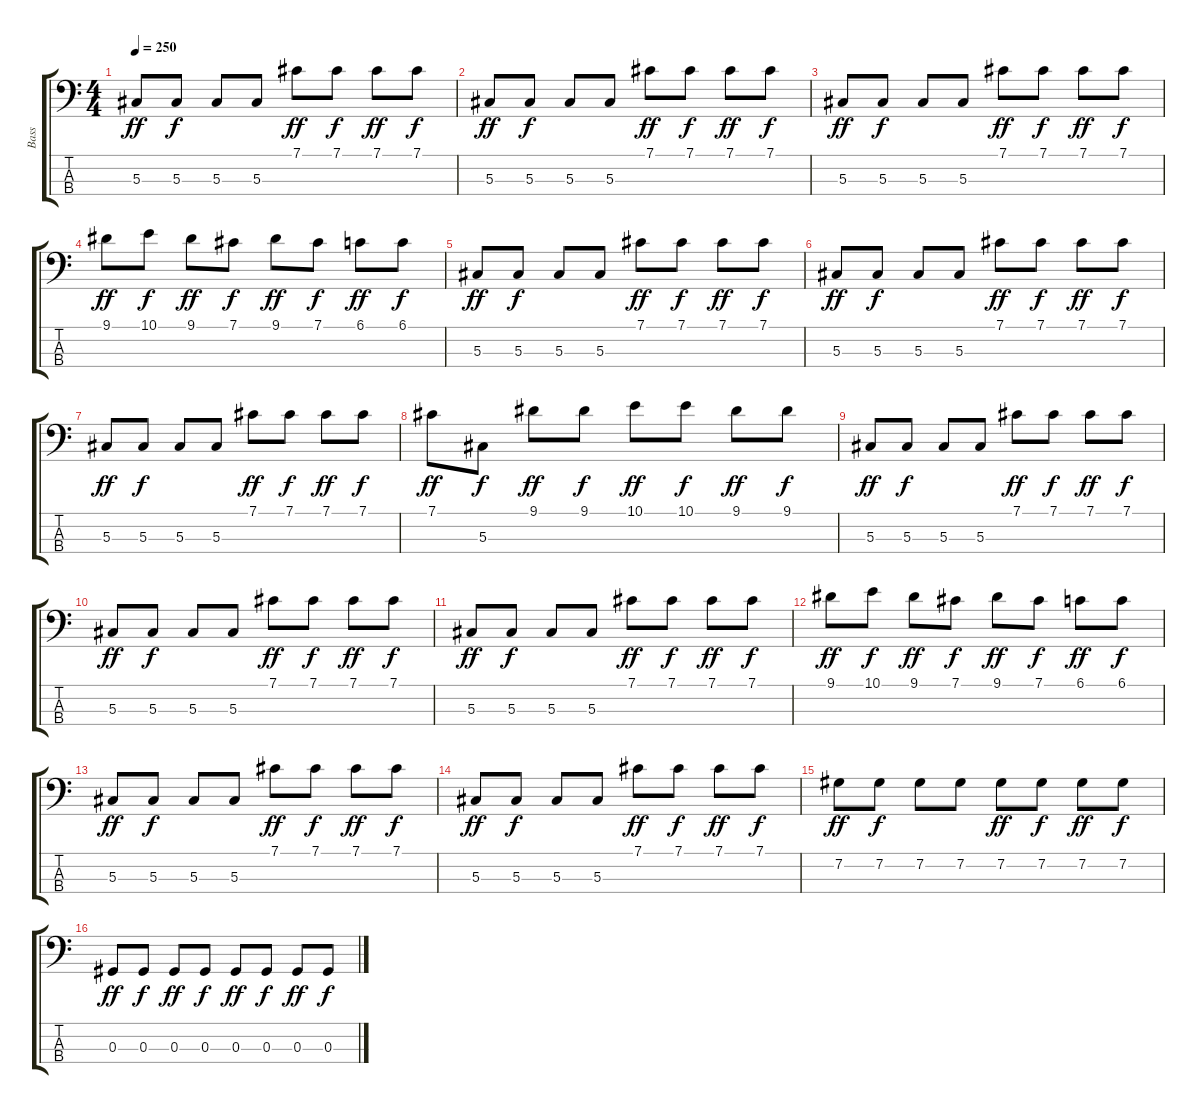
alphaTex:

\track ("Bass" "Bass") {instrument electricbasspick}
\staff {score tabs}
\tuning (Gb2 Db2 Ab1 Eb1) {hide}
\ts (4 4)
\tempo 250
\clef f4
\ks c
5.3.8{dy ff} 5.3.8{dy f} 5.3.8 5.3.8 7.1.8{dy ff} 7.1.8{dy f} 7.1.8{dy ff} 7.1.8{dy f} |
5.3.8{dy ff} 5.3.8{dy f} 5.3.8 5.3.8 7.1.8{dy ff} 7.1.8{dy f} 7.1.8{dy ff} 7.1.8{dy f} |
5.3.8{dy ff} 5.3.8{dy f} 5.3.8 5.3.8 7.1.8{dy ff} 7.1.8{dy f} 7.1.8{dy ff} 7.1.8{dy f} |
9.1.8{dy ff} 10.1.8{dy f} 9.1.8{dy ff} 7.1.8{dy f} 9.1.8{dy ff} 7.1.8{dy f} 6.1.8{dy ff} 6.1.8{dy f} |
5.3.8{dy ff} 5.3.8{dy f} 5.3.8 5.3.8 7.1.8{dy ff} 7.1.8{dy f} 7.1.8{dy ff} 7.1.8{dy f} |
5.3.8{dy ff} 5.3.8{dy f} 5.3.8 5.3.8 7.1.8{dy ff} 7.1.8{dy f} 7.1.8{dy ff} 7.1.8{dy f} |
5.3.8{dy ff} 5.3.8{dy f} 5.3.8 5.3.8 7.1.8{dy ff} 7.1.8{dy f} 7.1.8{dy ff} 7.1.8{dy f} |
7.1.8{dy ff} 5.3.8{dy f} 9.1.8{dy ff} 9.1.8{dy f} 10.1.8{dy ff} 10.1.8{dy f} 9.1.8{dy ff} 9.1.8{dy f} |
5.3.8{dy ff} 5.3.8{dy f} 5.3.8 5.3.8 7.1.8{dy ff} 7.1.8{dy f} 7.1.8{dy ff} 7.1.8{dy f} |
5.3.8{dy ff} 5.3.8{dy f} 5.3.8 5.3.8 7.1.8{dy ff} 7.1.8{dy f} 7.1.8{dy ff} 7.1.8{dy f} |
5.3.8{dy ff} 5.3.8{dy f} 5.3.8 5.3.8 7.1.8{dy ff} 7.1.8{dy f} 7.1.8{dy ff} 7.1.8{dy f} |
9.1.8{dy ff} 10.1.8{dy f} 9.1.8{dy ff} 7.1.8{dy f} 9.1.8{dy ff} 7.1.8{dy f} 6.1.8{dy ff} 6.1.8{dy f} |
5.3.8{dy ff} 5.3.8{dy f} 5.3.8 5.3.8 7.1.8{dy ff} 7.1.8{dy f} 7.1.8{dy ff} 7.1.8{dy f} |
5.3.8{dy ff} 5.3.8{dy f} 5.3.8 5.3.8 7.1.8{dy ff} 7.1.8{dy f} 7.1.8{dy ff} 7.1.8{dy f} |
7.2.8{dy ff} 7.2.8{dy f} 7.2.8 7.2.8 7.2.8{dy ff} 7.2.8{dy f} 7.2.8{dy ff} 7.2.8{dy f} |
0.3.8{dy ff} 0.3.8{dy f} 0.3.8{dy ff} 0.3.8{dy f} 0.3.8{dy ff} 0.3.8{dy f} 0.3.8{dy ff volume 15 balance 10} 0.3.8{dy f}
